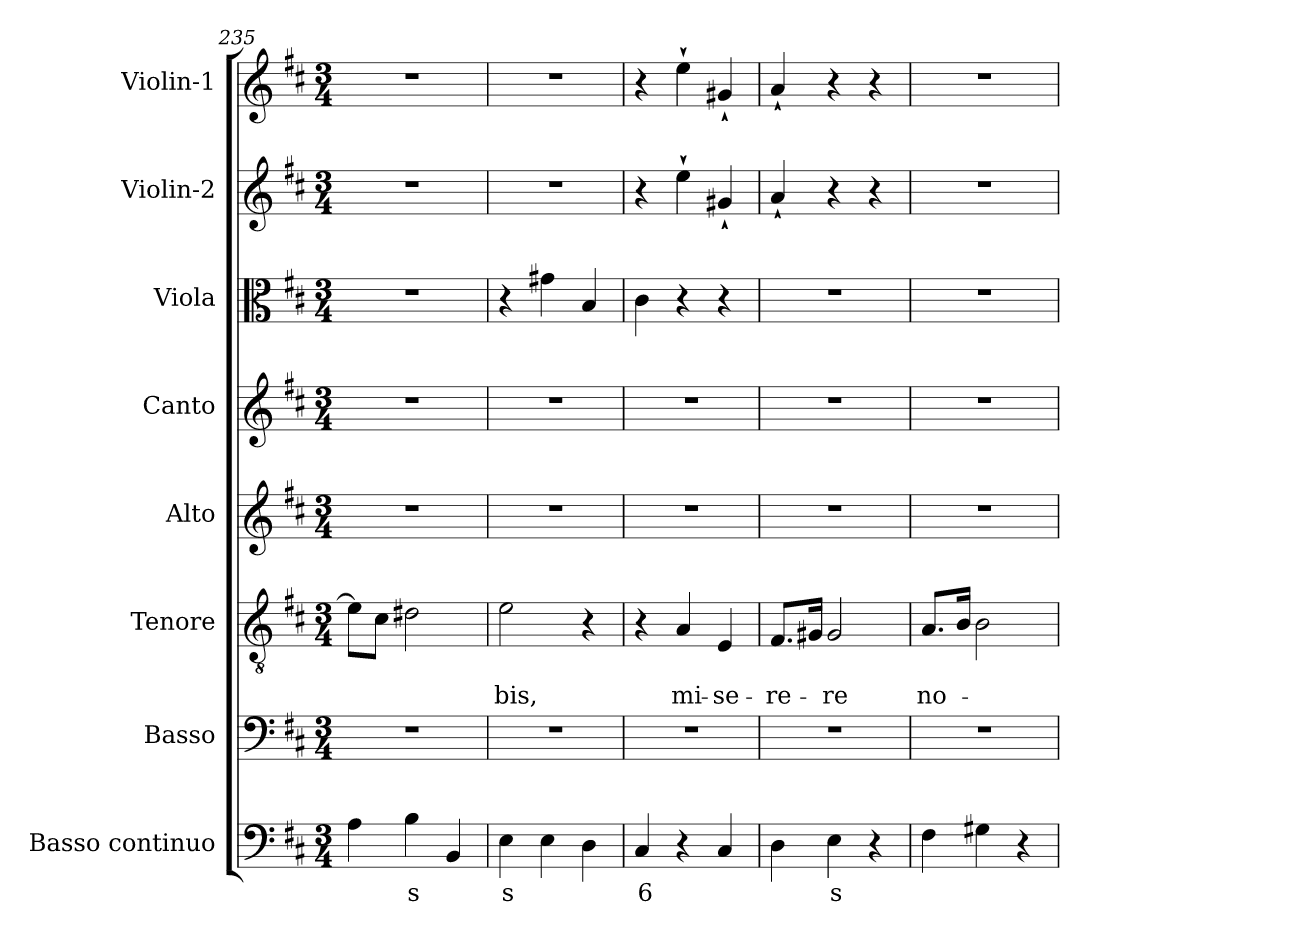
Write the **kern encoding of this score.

**kern	**text	**kern	**kern	**text	**text	**kern	**kern	**kern	**kern	**kern
*part8	*part8	*part7	*part6	*part6	*part6	*part5	*part4	*part3	*part2	*part1
*staff8	*staff8	*staff7	*staff6	*staff6	*staff6	*staff5	*staff4	*staff3	*staff2	*staff1
*I"Basso continuo	*	*I"Basso	*I"Tenore	*	*	*I"Alto	*I"Canto	*I"Viola	*I"Violin-2	*I"Violin-1
*I'BC	*	*I'B	*I'T	*	*	*I'A	*I'C	*I'Va	*I'V2	*I'V1
!!LO:LB:g=z
*clefF4	*	*clefF4	*clefGv2	*	*	*clefG2	*clefG2	*clefC3	*clefG2	*clefG2
*k[f#c#]	*	*k[f#c#]	*k[f#c#]	*	*	*k[f#c#]	*k[f#c#]	*k[f#c#]	*k[f#c#]	*k[f#c#]
*D:	*	*D:	*D:	*	*	*D:	*D:	*D:	*D:	*D:
*M3/4	*	*M3/4	*M3/4	*	*	*M3/4	*M3/4	*M3/4	*M3/4	*M3/4
=235	=235	=235	=235	=235	=235	=235	=235	=235	=235	=235
4A\	.	2.r	8e\L]	.	.	2.r	2.r	2.r	2.r	2.r
.	.	.	8c#\J	.	.	.	.	.	.	.
!	!LO:LY:b	!	!	!	!	!	!	!	!	!
4B\	s	.	2d#X\	.	.	.	.	.	.	.
4BB/	.	.	.	.	.	.	.	.	.	.
=236	=236	=236	=236	=236	=236	=236	=236	=236	=236	=236
!	!LO:LY:b	!	!	!	!LO:LY:b	!	!	!	!	!
4E\	s	2.r	2e\	.	-bis,	2.r	2.r	4r	2.r	2.r
4E\	.	.	.	.	.	.	.	4g#X\	.	.
4D\	.	.	4r	.	.	.	.	4B/	.	.
=237	=237	=237	=237	=237	=237	=237	=237	=237	=237	=237
!	!LO:LY:b	!	!	!	!	!	!	!	!	!
4C#/	6	2.r	4r	.	.	2.r	2.r	4c#\	4r	4r
!	!	!	!	!	!LO:LY:b	!	!	!	!	!
4r	.	.	4A/	.	mi-	.	.	4r	4ee`>\	4ee`>\
!	!	!	!	!	!LO:LY:b	!	!	!	!	!
4C#/	.	.	4E/	.	-se-	.	.	4r	4g#X`</	4g#X`</
=238	=238	=238	=238	=238	=238	=238	=238	=238	=238	=238
!	!	!	!	!	!LO:LY:b	!	!	!	!	!
4D\	.	2.r	8.F#/L	.	-re-	2.r	2.r	2.r	4a`</	4a`</
.	.	.	16G#X/Jk	.	.	.	.	.	.	.
!	!LO:LY:b	!	!	!	!LO:LY:b	!	!	!	!	!
4E\	s	.	2G#/	.	-re	.	.	.	4r	4r
4r	.	.	.	.	.	.	.	.	4r	4r
=239	=239	=239	=239	=239	=239	=239	=239	=239	=239	=239
!	!	!	!	!	!LO:LY:b	!	!	!	!	!
4F#\	.	2.r	8.A/L	.	no-	2.r	2.r	2.r	2.r	2.r
.	.	.	16B/Jk	.	.	.	.	.	.	.
4G#X\	.	.	2B\	.	.	.	.	.	.	.
4r	.	.	.	.	.	.	.	.	.	.
=	=	=	=	=	=	=	=	=	=	=
*-	*-	*-	*-	*-	*-	*-	*-	*-	*-	*-
